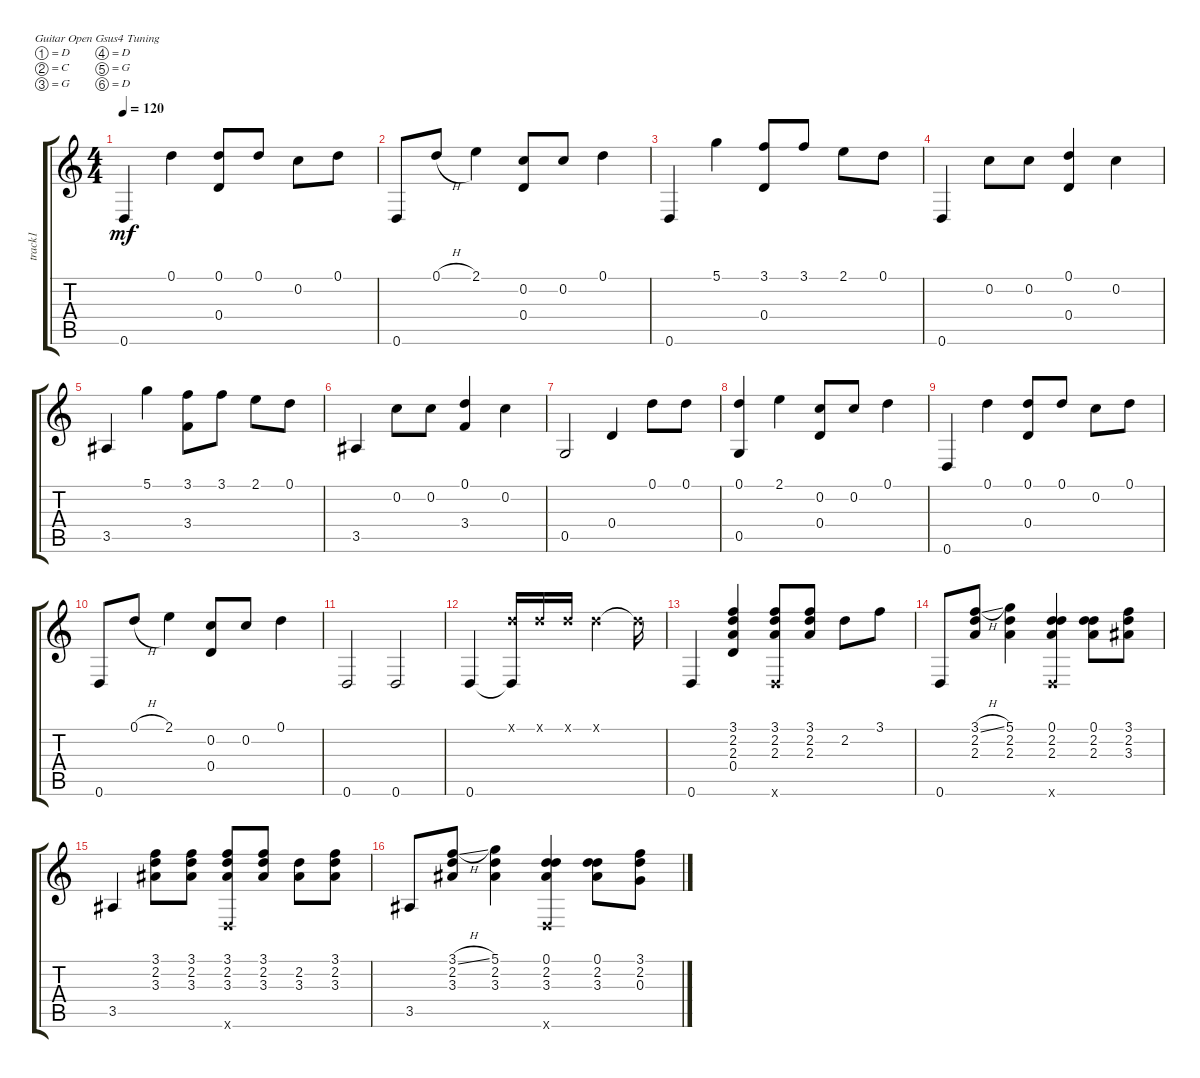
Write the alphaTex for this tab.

\defaultSystemsLayout 4
\track ("SteelGuitar" "track1") {instrument acousticguitarsteel}
\staff {score tabs}
\tuning (D4 C4 G3 D3 G2 D2)
\ts (4 4)
\tempo 120
\clef g2
\ks c
0.6.4{dy mf} 0.1.4 (0.4 0.1).8 0.1.8 0.2.8 0.1.8 |
0.6.8 0.1{h}.8 2.1.4 (0.4 0.2).8 0.2.8 0.1.4 |
0.6.4 5.1.4 (0.4 3.1).8 3.1.8 2.1.8 0.1.8 |
0.6.4 0.2.8 0.2.8 (0.1 0.4).4 0.2.4 |
3.5.4 5.1.4 (3.4 3.1).8 3.1.8 2.1.8 0.1.8 |
3.5.4 0.2.8 0.2.8 (3.4 0.1).4 0.2.4 |
0.5.2 0.4.4 0.1.8 0.1.8 |
(0.5 0.1).4 2.1.4 (0.4 0.2).8 0.2.8 0.1.4 |
0.6.4 0.1.4 (0.4 0.1).8 0.1.8 0.2.8 0.1.8 |
0.6.8 0.1{h}.8 2.1.4 (0.2 0.4).8 0.2.8 0.1.4 |
0.6.2 0.6.2 |
0.6.4 (0.1{x} 0.6{t}).16 0.1{x}.16 0.1{x}.16 0.1{x}.4 0.1{x t}.16 |
0.6.4 (2.3 2.2 3.1 0.4).4 (0.6{x} 2.3 2.2 3.1).8 (2.3 2.2 3.1).8 2.2.8 3.1.8 |
0.6.8 (2.3 2.2 3.1{sl h}).8 (2.3 2.2 5.1).4 (0.6{x} 2.3 2.2 0.1).4 (2.3 2.2 0.1).8 (3.3 2.2 3.1).8 |
3.5.4 (3.3 2.2 3.1).8 (3.3 2.2 3.1).8 (3.3 2.2 3.1 0.6{x}).8 (3.3 2.2 3.1).8 (3.3 2.2).8 (3.3 2.2 3.1).8 |
3.5.8 (3.3 2.2 3.1{sl h}).8 (3.3 2.2 5.1).4 (3.3 2.2 0.1 0.6{x}).4 (3.3 2.2 0.1).8 (0.3 2.2 3.1).8
